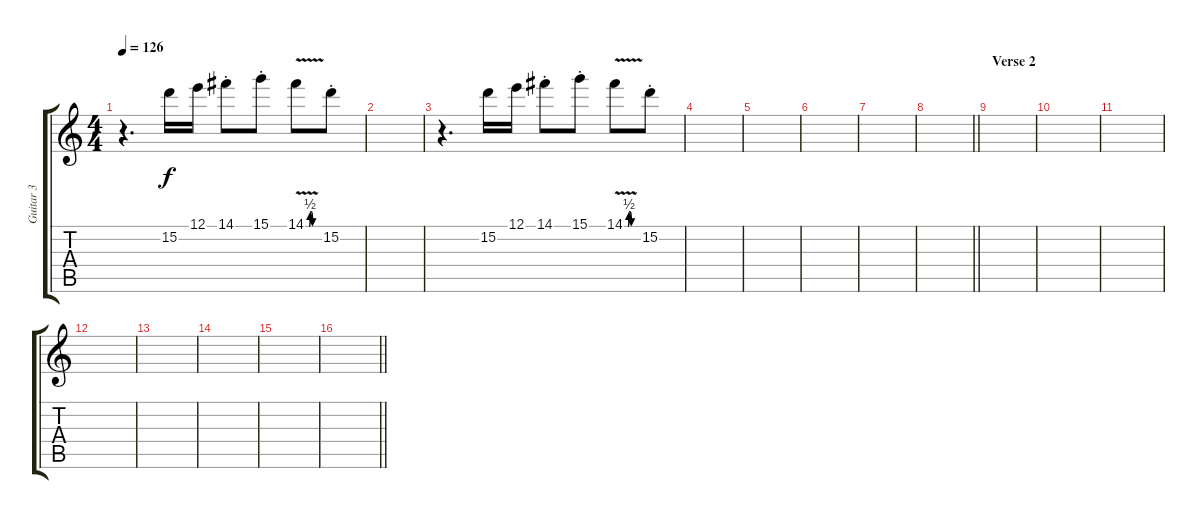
\track ("Guitar 3" "Guitar 3") {instrument distortionguitar}
\staff {score tabs}
\tuning (E4 B3 G3 D3 A2 E2) {hide}
\ts (4 4)
\tempo 126
\clef g2
\ks c
r.4{d dy f} 15.2.16 12.1.16 14.1{st}.8 15.1{st}.8 14.1{be (custom 0 0 10 0 15 0 20 2 24 2 30 0 60 0) v}.8 15.2{st}.8 |
|
r.4{d} 15.2.16 12.1.16 14.1{st}.8 15.1{st}.8 14.1{be (custom 0 0 10 0 15 0 20 2 24 2 30 0 60 0) v}.8 15.2{st}.8 |
|
|
|
|
\barLineRight lightlight
|
\section ("" "Verse 2")
|
|
|
|
|
|
|
\barLineRight lightlight
